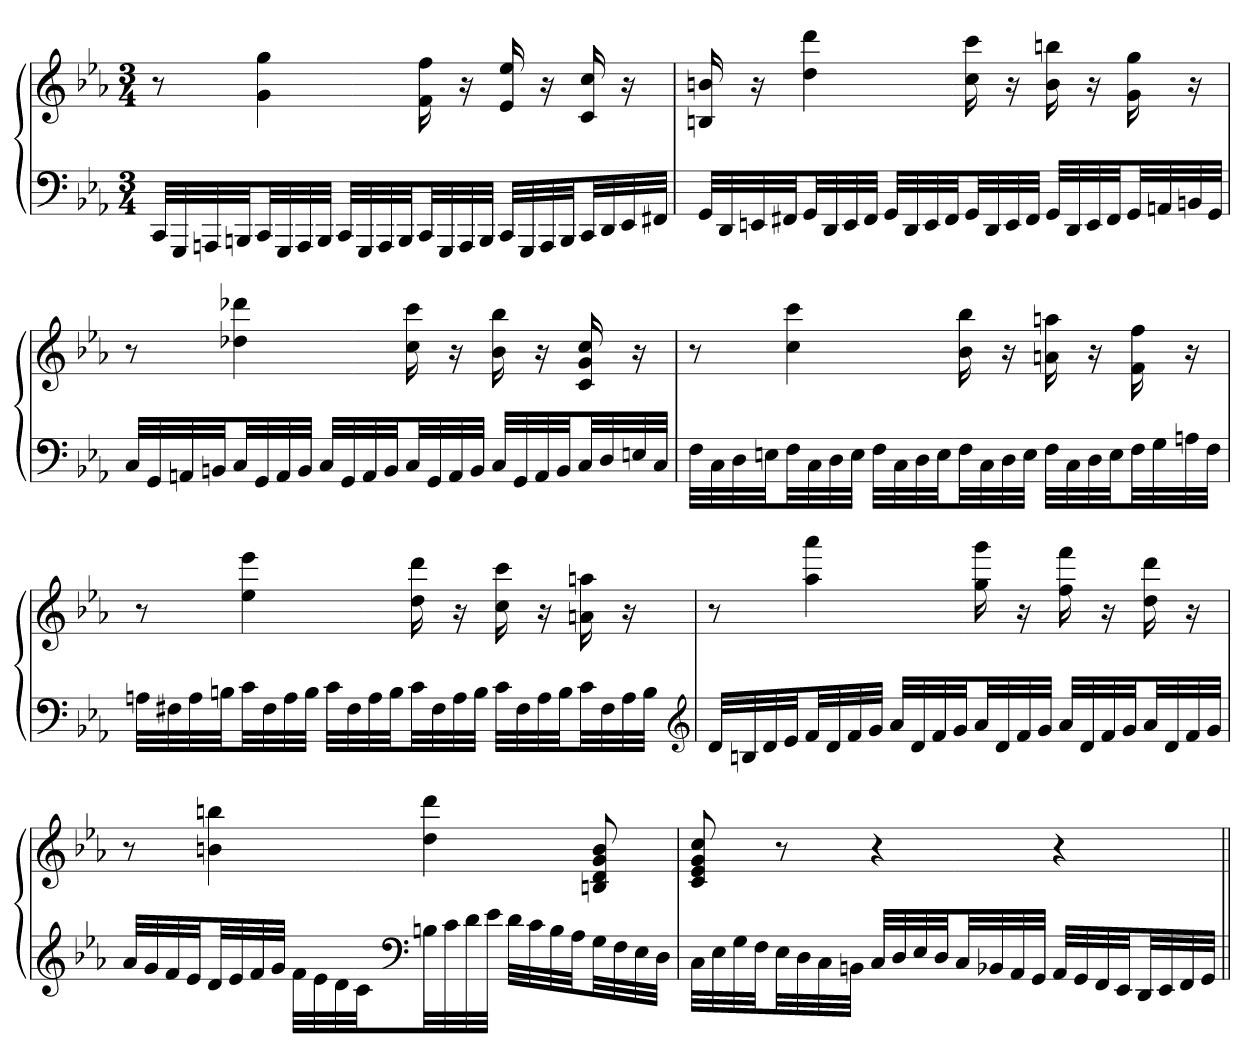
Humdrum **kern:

**kern	**kern
*part1	*part1
*staff2	*staff1
*clefF4	*clefG2
*k[b-e-a-]	*k[b-e-a-]
*c:	*c:
*M3/4	*M3/4
=	=
32CCLLL	8r
32GGG	.
32AAAn	.
32BBBnJJ	.
32CCLL	4g 4gg
32GGG	.
32AAA	.
32BBBJJJ	.
32CCLLL	.
32GGG	.
32AAA	.
32BBBJJ	.
32CCLL	16f 16ff
32GGG	.
32AAA	16r
32BBBJJJ	.
32CCLLL	16e- 16ee-
32GGG	.
32AAA	16r
32BBBJJ	.
32CCLL	16c 16cc
32DD	.
32EE-	16r
32FF#XJJJ	.
=	=
32GGLLL	16Bn 16bn
32DD	.
32EEn	16r
32FF#XJJ	.
32GGLL	4dd 4ddd
32DD	.
32EE	.
32FF#JJJ	.
32GGLLL	.
32DD	.
32EE	.
32FF#JJ	.
32GGLL	16cc 16ccc
32DD	.
32EE	16r
32FF#JJJ	.
32GGLLL	16b 16bbn
32DD	.
32EE	16r
32FF#JJ	.
32GGLL	16g 16gg
32AAn	.
32BBn	16r
32GGJJJ	.
=	=
32CLLL	8r
32GG	.
32AAn	.
32BBnJJ	.
32CLL	4dd-X 4ddd-X
32GG	.
32AA	.
32BBJJJ	.
32CLLL	.
32GG	.
32AA	.
32BBJJ	.
32CLL	16cc 16ccc
32GG	.
32AA	16r
32BBJJJ	.
32CLLL	16b- 16bb-
32GG	.
32AA	16r
32BBJJ	.
32CLL	16c 16g 16cc
32D	.
32En	16r
32CJJJ	.
=	=
32FLLL	8r
32C	.
32D	.
32EnJJ	.
32FLL	4cc 4ccc
32C	.
32D	.
32EJJJ	.
32FLLL	.
32C	.
32D	.
32EJJ	.
32FLL	16b- 16bb-
32C	.
32D	16r
32EJJJ	.
32FLLL	16an 16aan
32C	.
32D	16r
32EJJ	.
32FLL	16f 16ff
32G	.
32An	16r
32FJJJ	.
=	=
32AnLLL	8r
32F#X	.
32A	.
32BnJJ	.
32cLL	4ee- 4eee-
32F#	.
32A	.
32BJJJ	.
32cLLL	.
32F#	.
32A	.
32BJJ	.
32cLL	16dd 16ddd
32F#	.
32A	16r
32BJJJ	.
32cLLL	16cc 16ccc
32F#	.
32A	16r
32BJJ	.
32cLL	16an 16aan
32F#	.
32A	16r
32BJJJ	.
*clefG2	*
=	=
32dLLL	8r
32Bn	.
32d	.
32e-JJ	.
32fLL	4aa- 4aaa-
32d	.
32f	.
32gJJJ	.
32a-LLL	.
32d	.
32f	.
32gJJ	.
32a-LL	16gg 16ggg
32d	.
32f	16r
32gJJJ	.
32a-LLL	16ff 16fff
32d	.
32f	16r
32gJJ	.
32a-LL	16dd 16ddd
32d	.
32f	16r
32gJJJ	.
=	=
32a-LLL	8r
32g	.
32f	.
32e-JJ	.
32dLL	4bn 4bbn
32e-	.
32f	.
32gJJJ	.
32fLLL	.
32e-	.
32d	.
32cJJ	.
*clefF4	*
32BnLL	4dd 4ddd
32c	.
32d	.
32e-JJJ	.
32dLLL	.
32c	.
32B	.
32A-JJ	.
32GLL	8Bn 8d 8g 8b
32F	.
32E-	.
32DJJJ	.
=	=
32CLLL	8c 8e- 8g 8cc
32E-	.
32G	.
32FJJ	.
32E-LL	8r
32D	.
32C	.
32BBnJJJ	.
32CLLL	4r
32D	.
32E-	.
32DJJ	.
32CLL	.
32BB-X	.
32AA-	.
32GGJJJ	.
32AA-LLL	4r
32GG	.
32FF	.
32EE-JJ	.
32DDLL	.
32EE-	.
32FF	.
32GGJJJ	.
=||	=||
*-	*-
